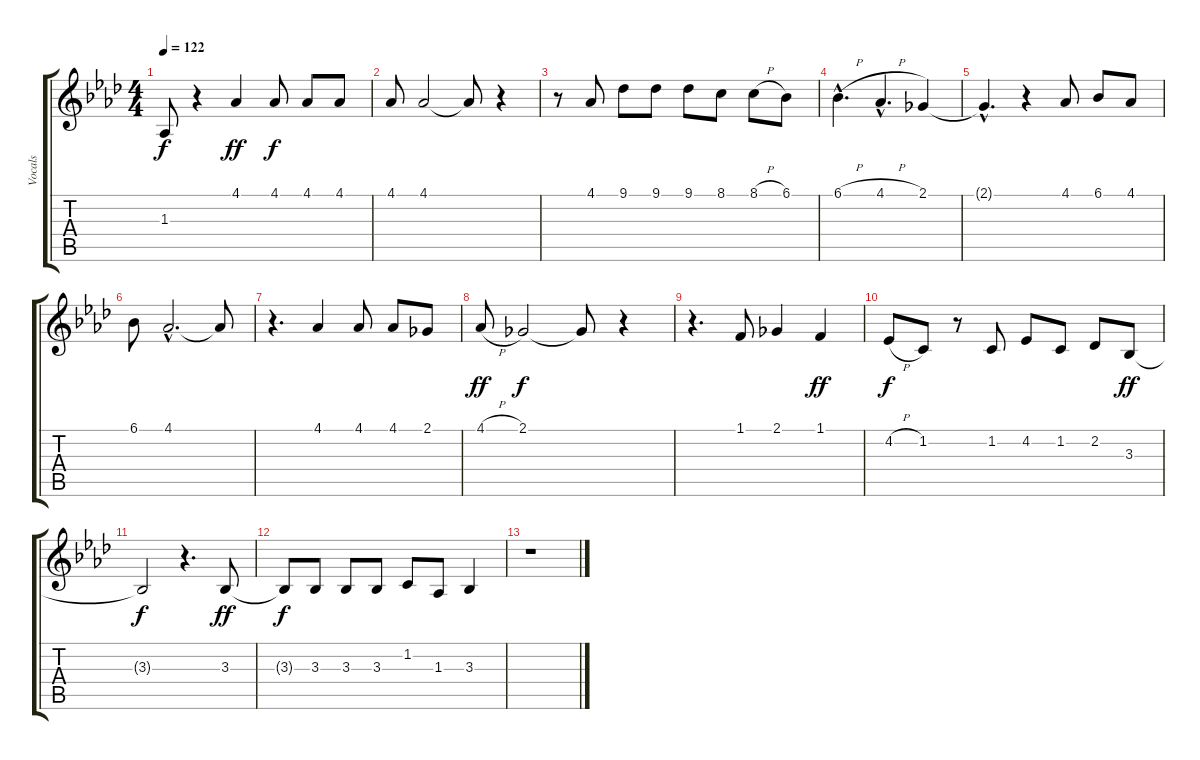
\track ("Vocals" "Vocals") {instrument englishhorn}
\staff {score tabs}
\tuning (E4 B3 G3 D3 A2 E2) {hide}
\ts (4 4)
\tempo 122
\clef g2
\ks ab
1.3{t}.8{dy f} r.4 4.1.4{dy ff} 4.1.8{dy f} 4.1.8 4.1.8 |
4.1.8 4.1.2 4.1{t}.8 r.4 |
r.8 4.1.8 9.1.8 9.1.8 9.1.8 8.1.8 8.1{h}.8 6.1.8 |
6.1{h hac}.4{d} 4.1{h hac}.4{d} 2.1.4 |
2.1{hac t}.4{d} r.4 4.1.8 6.1.8 4.1.8 |
6.1.8 4.1{hac}.2{d} 4.1{t}.8 |
r.4{d} 4.1.4 4.1.8 4.1.8 2.1.8 |
4.1{h}.8{dy ff} 2.1.2{dy f} 2.1{t}.8 r.4 |
r.4{d} 1.1.8 2.1.4 1.1.4{dy ff} |
4.2{h}.8{dy f} 1.2.8 r.8 1.2.8 4.2.8 1.2.8 2.2.8 3.3.8{dy ff} |
3.3{t}.2{dy f} r.4{d} 3.3.8{dy ff} |
3.3{t}.8{dy f} 3.3.8 3.3.8 3.3.8 1.2.8 1.3.8 3.3.4 |
r.1
